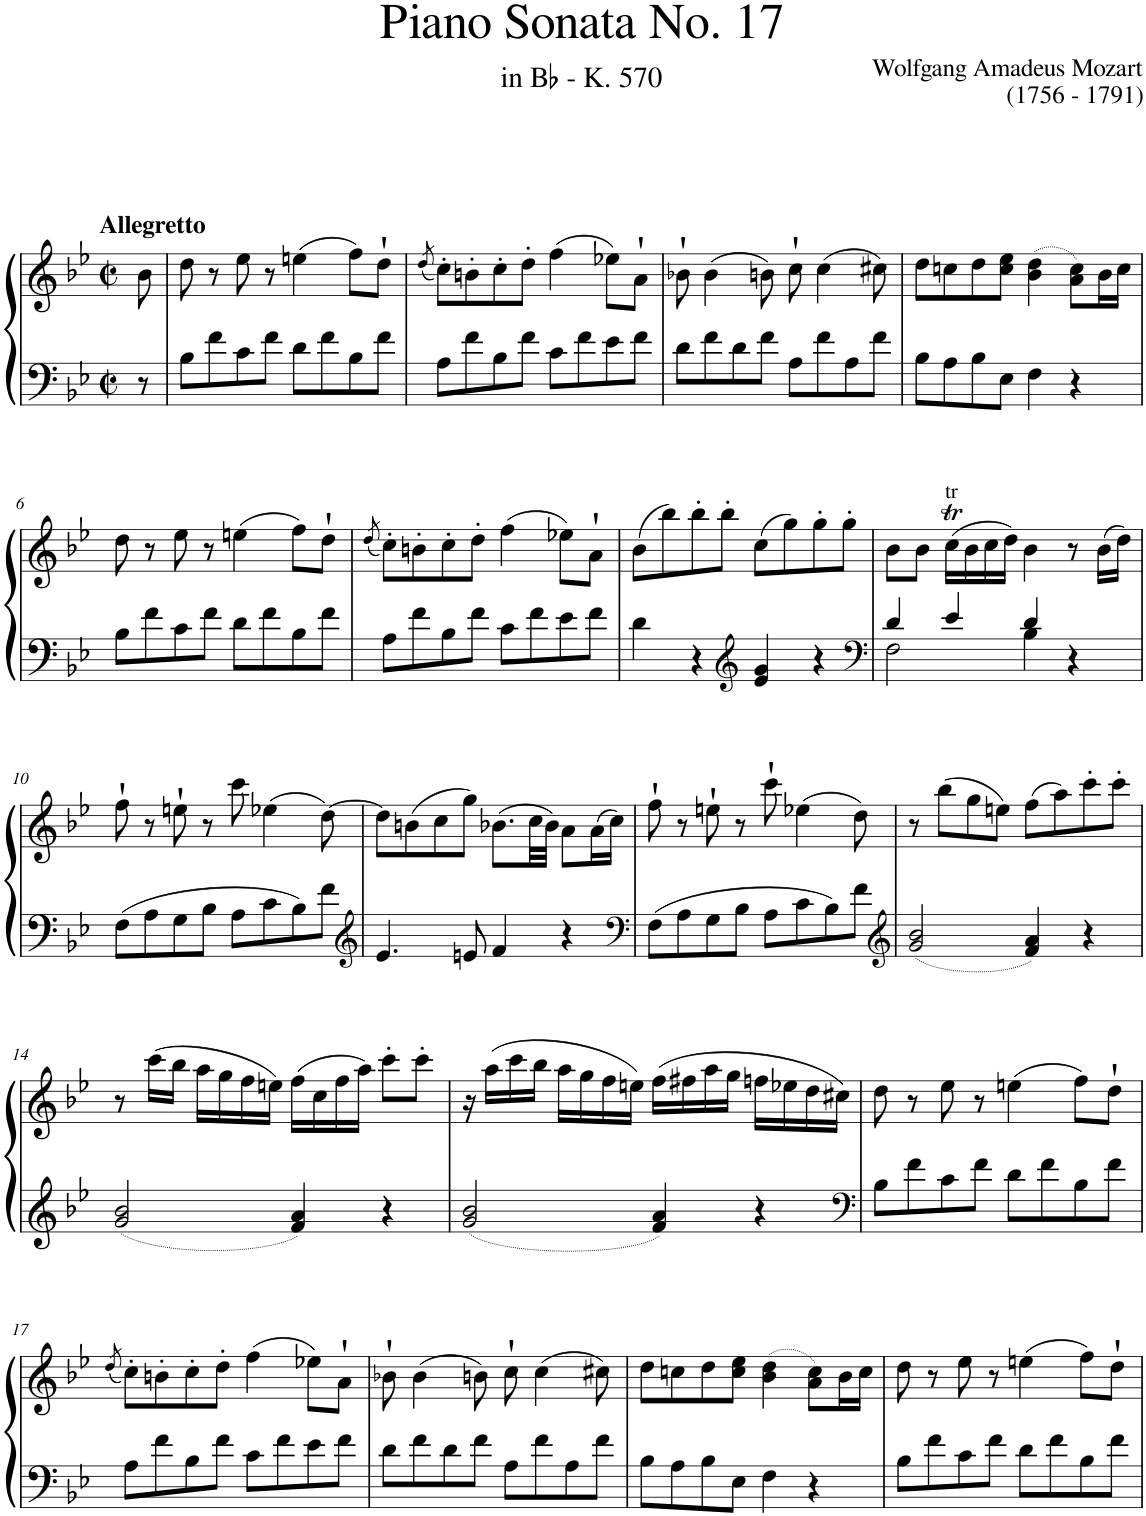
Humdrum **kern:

**kern	**kern
*part1	*part1
*staff2	*staff1
*I"Piano	*
*I'Pno.	*
*clefF4	*clefG2
*k[b-e-]	*k[b-e-]
*M2/2	*M2/2
*met(c|)	*met(c|)
=1	=1
!	!LO:TX:a:B:t=Allegretto
8r	8b-\
=2	=2
8B-\L	8dd\
8f\	8r
8c\	8ee-\
8f\J	8r
8d\L	(4een\
8f\	.
8B-\	8ff\L)
8f\J	8dd`\J
=3	=3
.	(8qdd/
8A\L	8cc'\L)
8f\	8bn'\
8B-\	8cc'\
8f\J	8dd'\J
8c\L	(4ff\
8f\	.
8e-\	8ee-X\L)
8f\J	8a`\J
=4	=4
8d\L	8b-X`\
8f\	(4b-\
8d\	.
8f\J	8bn\)
8A\L	8cc`\
8f\	(4cc\
8A\	.
8f\J	8cc#X\)
=5	=5
8B-\L	8dd\L
8A\	8ccn\
8B-\	8dd\
8E-\J	8cc\ 8ee-\J
4F\	(4b-\ 4dd\
4r	8a\ 8cc\L)
.	16b-\L
.	16cc\JJ
!!LO:LB:g=z
=6	=6
8B-\L	8dd\
8f\	8r
8c\	8ee-\
8f\J	8r
8d\L	(4een\
8f\	.
8B-\	8ff\L)
8f\J	8dd`\J
=7	=7
.	(8qdd/
8A\L	8cc'\L)
8f\	8bn'\
8B-\	8cc'\
8f\J	8dd'\J
8c\L	(4ff\
8f\	.
8e-\	8ee-X\L)
8f\J	8a`\J
=8	=8
4d\	(8b-\L
.	8bb-\)
4r	8bb-'\
.	8bb-'\J
*clefG2	*
4e-/ 4g/	(8cc\L
.	8gg\)
4r	8gg'\
.	8gg'\J
=9	=9
*clefF4	*
*^	*
4d/	2F\	8b-\L
.	.	8b-\J
!	!	!LO:TX:a:t=tr
4e-/	.	(16ccT\LL
.	.	16b-\
.	.	16cc\
.	.	16dd\JJ)
4d/	4B-\	4b-\
4r	4ryy	8r
.	.	(16b-\LL
.	.	16dd\JJ)
*v	*v	*
!!LO:LB:g=z
=10	=10
8F\L	8ff`\
8A\	8r
8G\	8een`\
8B-\J	8r
8A\L	8ccc\
8c\	(4ee-X\
8B-\	.
8f\J	[8dd\)
=11	=11
*clefG2	*
4.e-/	8dd\L]
.	(8bn\
.	8cc\
8en/	8gg\J)
4f/	(8.b-X\L
.	32cc\LL
.	32b-\JJJ)
4r	8a\L
.	(16a\L
.	16cc\JJ)
=12	=12
*clefF4	*
8F\L	8ff`\
8A\	8r
8G\	8een`\
8B-\J	8r
8A\L	8ccc`\
8c\	(4ee-X\
8B-\	.
8f\J	8dd\)
=13	=13
*clefG2	*
2g/ 2b-/	8r
.	(8bb-\L
.	8gg\
.	8een\J)
4f/ 4a/	(8ff\L
.	8aa\)
4r	8ccc'\
.	8ccc'\J
!!LO:LB:g=z
=14	=14
2g/ 2b-/	8r
.	(16ccc\LL
.	16bb-\JJ
.	16aa\LL
.	16gg\
.	16ff\
.	16een\JJ)
4f/ 4a/	(16ff\LL
.	16cc\
.	16ff\
.	16aa\JJ)
4r	8ccc'\L
.	8ccc'\J
=15	=15
2g/ 2b-/	16r
.	(16aa\LL
.	16ccc\
.	16bb-\JJ
.	16aa\LL
.	16gg\
.	16ff\
.	16een\JJ)
4f/ 4a/	(16ff\LL
.	16ff#X\
.	16aa\
.	16gg\JJ
4r	16ffn\LL
.	16ee-X\
.	16dd\
.	16cc#X\JJ)
=16	=16
*clefF4	*
8B-\L	8dd\
8f\	8r
8c\	8ee-\
8f\J	8r
8d\L	(4een\
8f\	.
8B-\	8ff\L)
8f\J	8dd`\J
!!LO:LB:g=z
=17	=17
.	(8qdd/
8A\L	8cc'\L)
8f\	8bn'\
8B-\	8cc'\
8f\J	8dd'\J
8c\L	(4ff\
8f\	.
8e-\	8ee-X\L)
8f\J	8a`\J
=18	=18
8d\L	8b-X`\
8f\	(4b-\
8d\	.
8f\J	8bn\)
8A\L	8cc`\
8f\	(4cc\
8A\	.
8f\J	8cc#X\)
=19	=19
8B-\L	8dd\L
8A\	8ccn\
8B-\	8dd\
8E-\J	8cc\ 8ee-\J
4F\	(4b-\ 4dd\
4r	8a\ 8cc\L)
.	16b-\L
.	16cc\JJ
=20	=20
8B-\L	8dd\
8f\	8r
8c\	8ee-\
8f\J	8r
8d\L	(4een\
8f\	.
8B-\	8ff\L)
8f\J	8dd`\J
=	=
*-	*-
